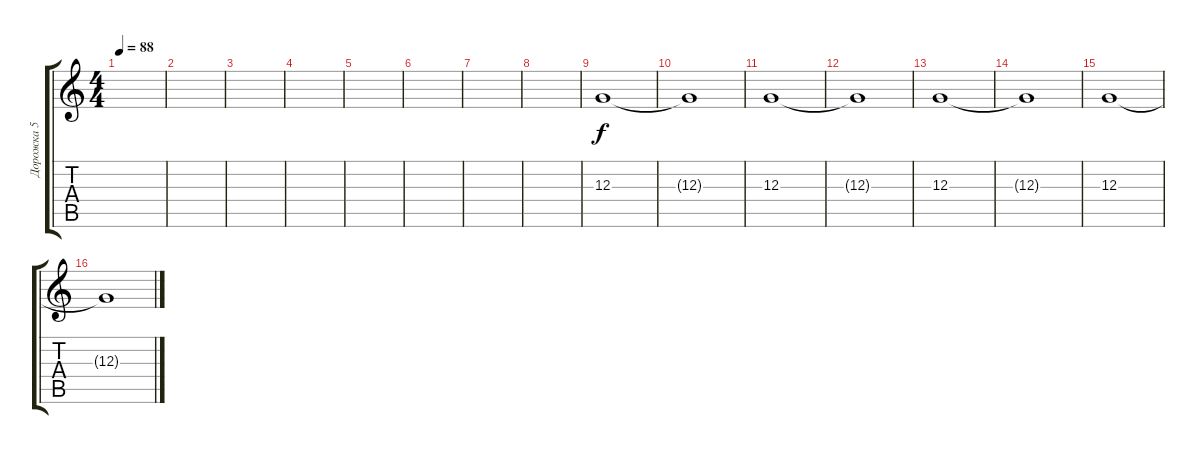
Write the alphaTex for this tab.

\track ("Дорожка 5" "Дорожка 5") {instrument stringensemble1}
\staff {score tabs}
\tuning (E4 B3 G3 D3 A2 E2) {hide}
\ts (4 4)
\tempo 88
\clef g2
\ks c
|
|
|
|
|
|
|
|
12.3.1 |
12.3{t}.1 |
12.3.1 |
12.3{t}.1 |
12.3.1 |
12.3{t}.1 |
12.3.1 |
12.3{t}.1
